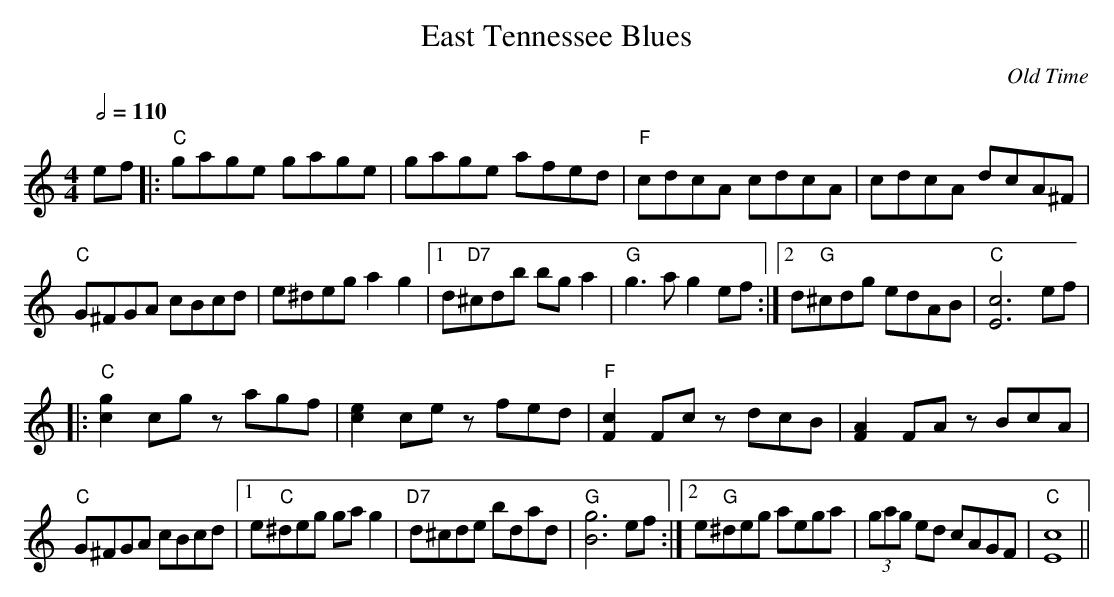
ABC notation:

X:1
T: East Tennessee Blues
C: Old Time
M: 4/4
L: 1/8
Q: 2/4=110
K: C
ef|:"C"gage gage|gage afed|"F"cdcA cdcA|cdcA dcA^F|!
"C"G^FGA cBcd|e^deg a2g2|1 d"D7"^cdb bga2|\
"G"g3a g2ef:|2 d"G"^cdg edAB|"C"[c6E6]ef|!
|:"C"[g2c2]cg zagf|[e2c2]ce zfed|"F"[c2F2]Fc zdcB|[A2F2]FA zBcA|!
"C"G^FGA cBcd|1 e"C"^deg gag2|"D7"d^cde bdad|\
"G"[g6B6]ef:|2 e"G"^deg aega|(3gag ed cAGF|"C"[c8E8]||!
